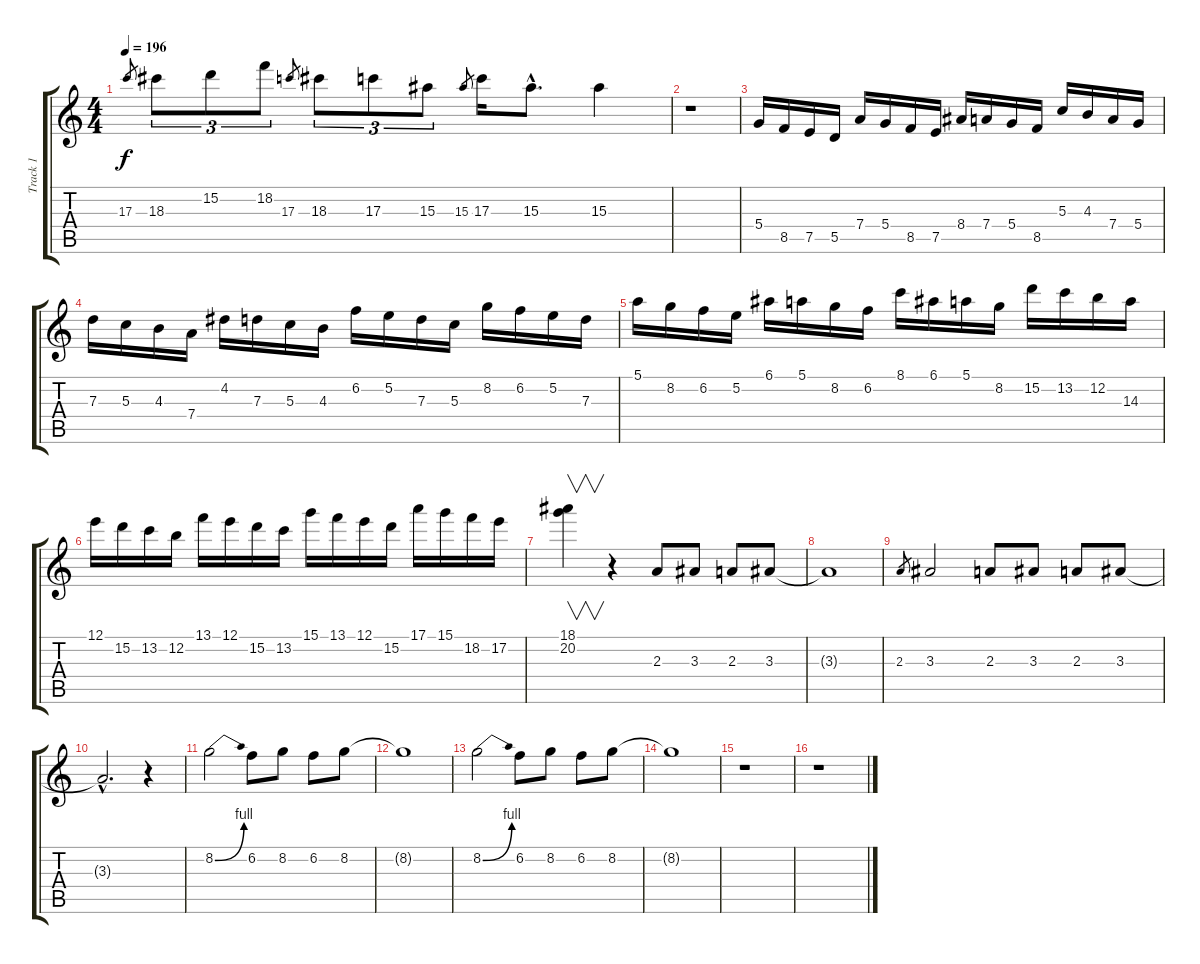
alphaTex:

\track ("Track 1" "Track 1") {instrument electricguitarclean}
\staff {score tabs}
\tuning (E4 B3 G3 D3 A2 E2) {hide}
\ts (4 4)
\tempo 196
\clef g2
\ks c
17.3.8{gr dy f} 18.3.8{tu (3 2)} 15.2.8{tu (3 2)} 18.2.8{tu (3 2)} 17.3.8{gr} 18.3.8{tu (3 2)} 17.3.8{tu (3 2)} 15.3.8{tu (3 2)} 15.3.8{gr} 17.3.16 15.3{hac}.8{d} 15.3.4 |
r.1 |
5.4.16 8.5.16 7.5.16 5.5.16 7.4.16 5.4.16 8.5.16 7.5.16 8.4.16 7.4.16 5.4.16 8.5.16 5.3.16 4.3.16 7.4.16 5.4.16 |
7.3.16 5.3.16 4.3.16 7.4.16 4.2.16 7.3.16 5.3.16 4.3.16 6.2.16 5.2.16 7.3.16 5.3.16 8.2.16 6.2.16 5.2.16 7.3.16 |
5.1.16 8.2.16 6.2.16 5.2.16 6.1.16 5.1.16 8.2.16 6.2.16 8.1.16 6.1.16 5.1.16 8.2.16 15.2.16 13.2.16 12.2.16 14.3.16 |
12.1.16 15.2.16 13.2.16 12.2.16 13.1.16 12.1.16 15.2.16 13.2.16 15.1.16 13.1.16 12.1.16 15.2.16 17.1.16 15.1.16 18.2.16 17.2.16 |
(18.1 20.2).4{v} r.4 2.3.8 3.3.8 2.3.8 3.3.8 |
3.3{t}.1 |
2.3.8{gr} 3.3.2 2.3.8 3.3.8 2.3.8 3.3.8 |
3.3{hac t}.2{d} r.4 |
8.2{be (bend 0 0 60 4)}.2 6.2.8 8.2.8 6.2.8 8.2.8 |
8.2{t}.1 |
8.2{be (bend 0 0 60 4)}.2 6.2.8 8.2.8 6.2.8 8.2.8 |
8.2{t}.1 |
r.1 |
r.1
